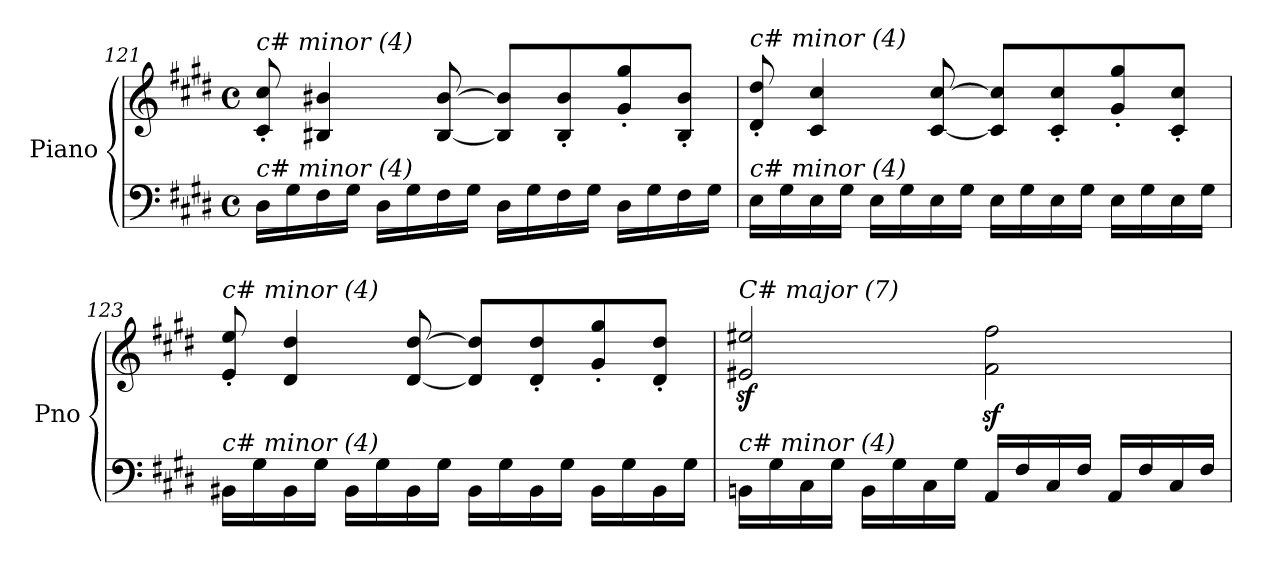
**kern	**kern
*part1	*part1
*staff2	*staff1
*I"Piano	*
*I'Pno	*
*clefF4	*clefG2
*k[f#c#g#d#]	*k[f#c#g#d#]
*M4/4	*M4/4
*met(c)	*met(c)
=121	=121
!	!LO:TX:i:t=c# minor (4)
!LO:TX:i:t=c# minor (4)	!
16D#\LL	8c#/' 8cc#/'
16G#\	.
16F#\	4B#X/ 4b#X/
16G#\JJ	.
16D#\LL	.
16G#\	.
16F#\	[8B#/ [8b#/
16G#\JJ	.
16D#\LL	8B#/] 8b#/]L
16G#\	.
16F#\	8B#/' 8b#/'
16G#\JJ	.
16D#\LL	8g#/' 8gg#/'
16G#\	.
16F#\	8B#/' 8b#/'J
16G#\JJ	.
!!LO:PB:g=z
=122	=122
!	!LO:TX:i:t=c# minor (4)
!LO:TX:i:t=c# minor (4)	!
16E\LL	8d#/' 8dd#/'
16G#\	.
16E\	4c#/ 4cc#/
16G#\JJ	.
16E\LL	.
16G#\	.
16E\	[8c#/ [8cc#/
16G#\JJ	.
16E\LL	8c#/] 8cc#/]L
16G#\	.
16E\	8c#/' 8cc#/'
16G#\JJ	.
16E\LL	8g#/' 8gg#/'
16G#\	.
16E\	8c#/' 8cc#/'J
16G#\JJ	.
=123	=123
!	!LO:TX:i:t=c# minor (4)
!LO:TX:i:t=c# minor (4)	!
16BB#X\LL	8e/' 8ee/'
16G#\	.
16BB#\	4d#/ 4dd#/
16G#\JJ	.
16BB#\LL	.
16G#\	.
16BB#\	[8d#/ [8dd#/
16G#\JJ	.
16BB#\LL	8d#/] 8dd#/]L
16G#\	.
16BB#\	8d#/' 8dd#/'
16G#\JJ	.
16BB#\LL	8g#/' 8gg#/'
16G#\	.
16BB#\	8d#/' 8dd#/'J
16G#\JJ	.
=124	=124
!	!LO:TX:i:t=C# major (7)
!LO:TX:i:t=c# minor (4)	!
16BBn\LL	2e#X/z< 2ee#X/z<
16G#\	.
16C#\	.
16G#\JJ	.
16BB\LL	.
16G#\	.
16C#\	.
16G#\JJ	.
16AA/LL	2f#\z< 2ff#\z<
16F#/	.
16C#/	.
16F#/JJ	.
16AA/LL	.
16F#/	.
16C#/	.
16F#/JJ	.
=	=
*-	*-
